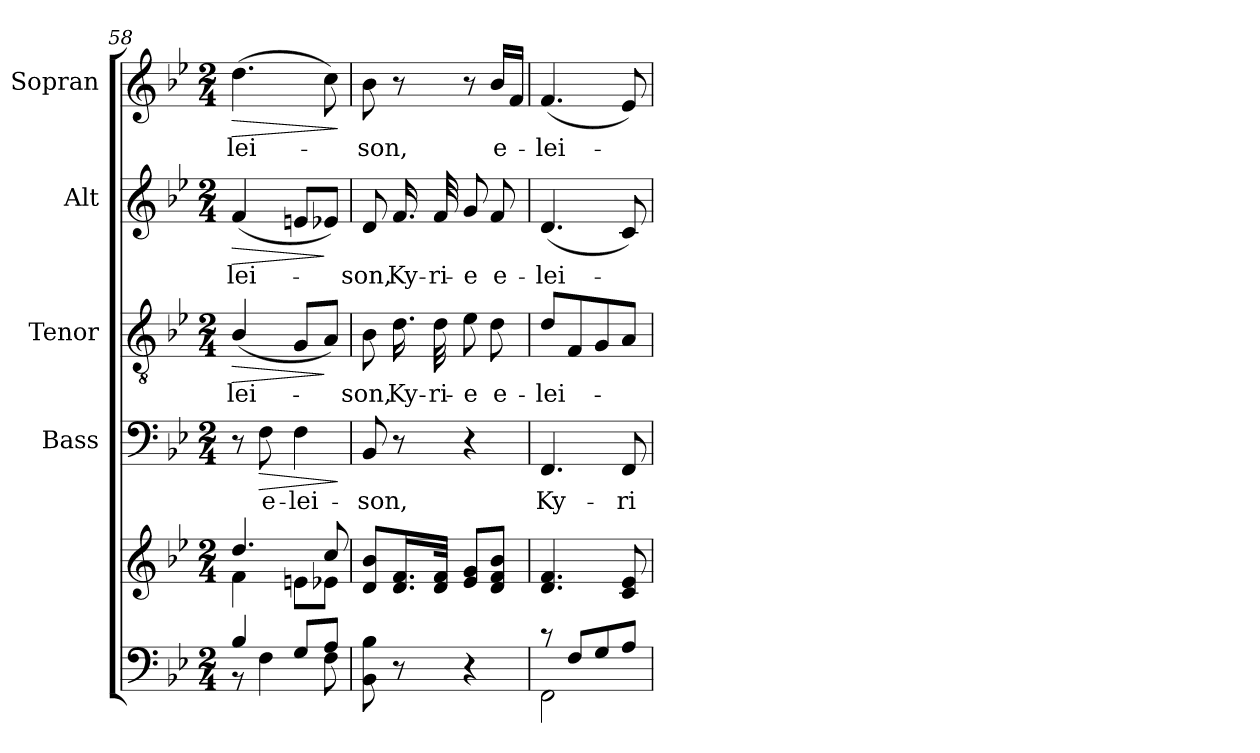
**kern	**kern	**kern	**text	**dynam	**kern	**text	**dynam	**kern	**text	**dynam	**kern	**text	**dynam
*part5	*part5	*part4	*part4	*part4	*part3	*part3	*part3	*part2	*part2	*part2	*part1	*part1	*part1
*staff6	*staff5	*staff4	*staff4	*staff4	*staff3	*staff3	*staff3	*staff2	*staff2	*staff2	*staff1	*staff1	*staff1
*	*	*I"Bass	*	*	*I"Tenor	*	*	*I"Alt	*	*	*I"Sopran	*	*
*	*	*I'B.	*	*	*I'T.	*	*	*I'A.	*	*	*I'S.	*	*
!!LO:LB:g=z
*clefF4	*clefG2	*clefF4	*	*	*clefGv2	*	*	*clefG2	*	*	*clefG2	*	*
*k[b-e-]	*k[b-e-]	*k[b-e-]	*	*	*k[b-e-]	*	*	*k[b-e-]	*	*	*k[b-e-]	*	*
*B-:	*B-:	*B-:	*	*	*B-:	*	*	*B-:	*	*	*B-:	*	*
*M2/4	*M2/4	*M2/4	*	*	*M2/4	*	*	*M2/4	*	*	*M2/4	*	*
=58	=58	=58	=58	=58	=58	=58	=58	=58	=58	=58	=58	=58	=58
*^	*^	*	*	*	*	*	*	*	*	*	*	*	*
!	!	!	!	!	!	!	!	!LO:LY:b	!LO:HP:b	!	!LO:LY:b	!LO:HP:b	!	!LO:LY:b	!LO:HP:b
4B-/	8r	4.dd/	4f\	8r	.	.	(<4B-/	-lei-	>	(<4f/	-lei-	>	(>4.dd\	-lei-	>
!	!	!	!	!	!LO:LY:b	!LO:HP:b	!	!	!	!	!	!	!	!	!
.	4F\	.	.	8F\	e-	>	.	.	.	.	.	.	.	.	.
!	!	!	!	!	!LO:LY:b	!	!	!	!	!	!	!	!	!	!
8G/L	.	.	8en\L	4F\	-lei-	.	8G/L	.	.	8en/L	.	.	.	.	.
8A/J	8F\	8cc/	8e-X\J	.	.	.	8A/J)	.	]	8e-X/J)	.	]	8cc\)	.	.
*v	*v	*	*	*	*	*	*	*	*	*	*	*	*	*	*
*	*v	*v	*	*	*	*	*	*	*	*	*	*	*	*
.	.	.	.	]	.	.	.	.	.	.	.	.	]
=59	=59	=59	=59	=59	=59	=59	=59	=59	=59	=59	=59	=59	=59
!	!	!	!LO:LY:b	!	!	!LO:LY:b	!	!	!LO:LY:b	!	!	!LO:LY:b	!
8BB-\ 8B-\	8d/ 8b-/L	8BB-/	-son,	.	8B-\	-son,	.	8d/	-son,	.	8b-\	-son,	.
!	!	!	!	!	!	!LO:LY:b	!	!	!LO:LY:b	!	!	!	!
8r	16.d/ 16.f/L	8r	.	.	16.d\	Ky-	.	16.f/	Ky-	.	8r	.	.
!	!	!	!	!	!	!LO:LY:b	!	!	!LO:LY:b	!	!	!	!
.	32d/ 32f/JJk	.	.	.	32d\	-ri-	.	32f/	-ri-	.	.	.	.
!	!	!	!	!	!	!LO:LY:b	!	!	!LO:LY:b	!	!	!	!
4r	8e-/ 8g/L	4r	.	.	8e-\	-e	.	8g/	-e	.	8r	.	.
!	!	!	!	!	!	!LO:LY:b	!	!	!LO:LY:b	!	!	!LO:LY:b	!
.	8d/ 8f/ 8b-/J	.	.	.	8d\	e-	.	8f/	e-	.	16b-/LL	e-	.
.	.	.	.	.	.	.	.	.	.	.	16f/JJ	.	.
=60	=60	=60	=60	=60	=60	=60	=60	=60	=60	=60	=60	=60	=60
*^	*	*	*	*	*	*	*	*	*	*	*	*	*
!	!	!	!	!LO:LY:b	!	!	!LO:LY:b	!	!	!LO:LY:b	!	!	!LO:LY:b	!
8rc	2FF\	4.d/ 4.f/	4.FF/	Ky-	.	8d/L	-lei-	.	(4.d/	-lei-	.	(<4.f/	-lei-	.
8F/L	.	.	.	.	.	8F/	.	.	.	.	.	.	.	.
8G/	.	.	.	.	.	8G/	.	.	.	.	.	.	.	.
!	!	!	!	!LO:LY:b	!	!	!	!	!	!	!	!	!	!
8A/J	.	8c/ 8e-/	8FF/	-ri-	.	8A/J	.	.	8c/)	.	.	8e-/)	.	.
*v	*v	*	*	*	*	*	*	*	*	*	*	*	*	*
=	=	=	=	=	=	=	=	=	=	=	=	=	=
*-	*-	*-	*-	*-	*-	*-	*-	*-	*-	*-	*-	*-	*-
